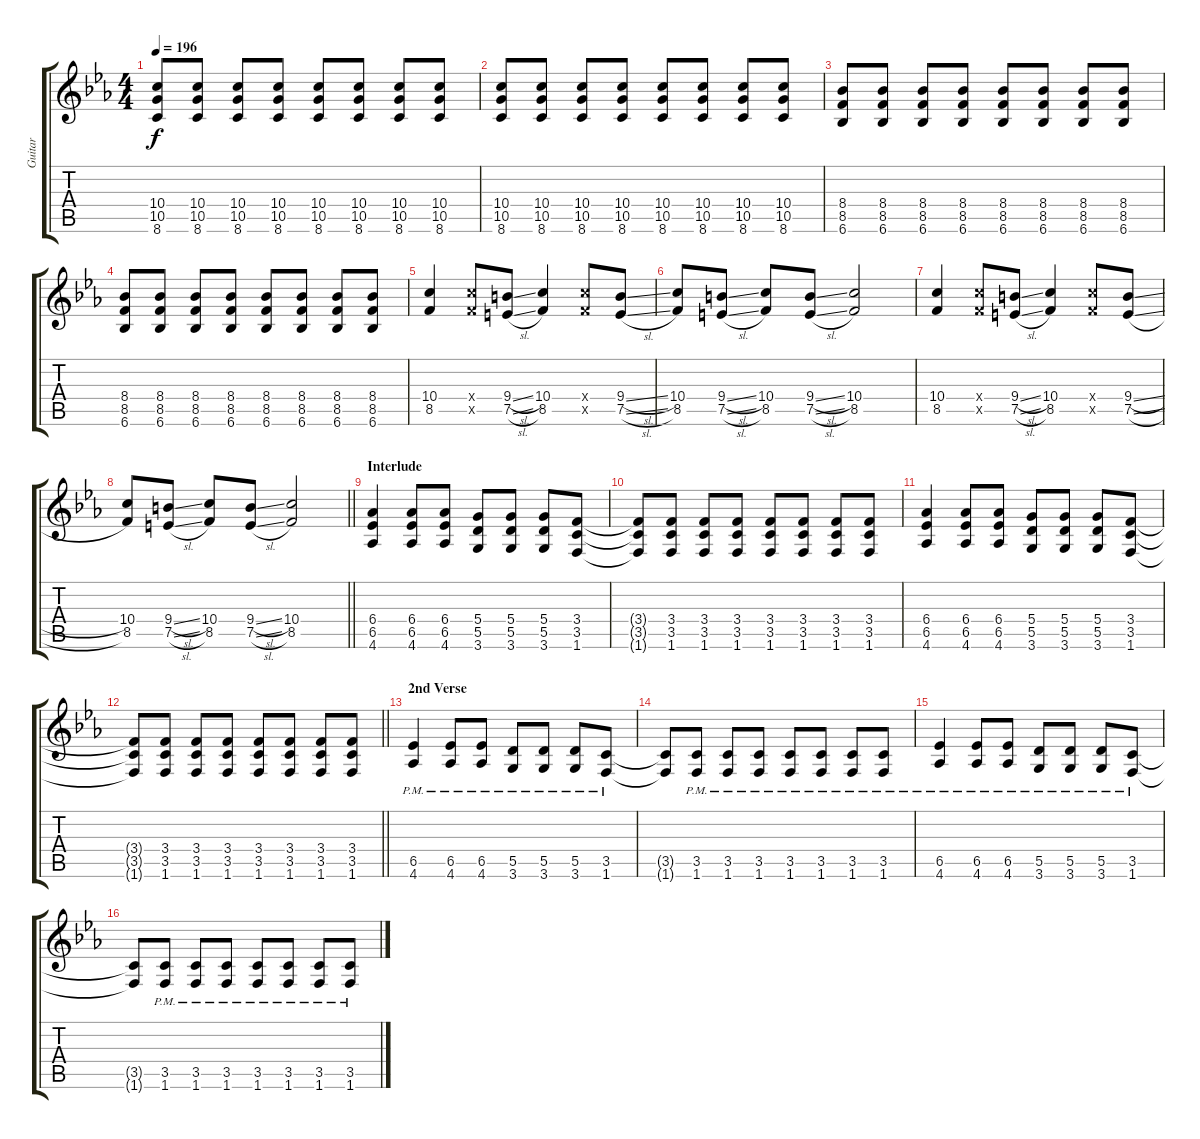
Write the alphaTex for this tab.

\track ("Guitar" "Guitar") {instrument overdrivenguitar}
\staff {score tabs}
\tuning (E4 B3 G3 D3 A2 E2) {hide}
\ts (4 4)
\tempo 196
\clef g2
\ks eb
(10.4 10.5 8.6).8{dy f} (10.4 10.5 8.6).8 (10.4 10.5 8.6).8 (10.4 10.5 8.6).8 (10.4 10.5 8.6).8 (10.4 10.5 8.6).8 (10.4 10.5 8.6).8 (10.4 10.5 8.6).8 |
(10.4 10.5 8.6).8 (10.4 10.5 8.6).8 (10.4 10.5 8.6).8 (10.4 10.5 8.6).8 (10.4 10.5 8.6).8 (10.4 10.5 8.6).8 (10.4 10.5 8.6).8 (10.4 10.5 8.6).8 |
(8.4 8.5 6.6).8 (8.4 8.5 6.6).8 (8.4 8.5 6.6).8 (8.4 8.5 6.6).8 (8.4 8.5 6.6).8 (8.4 8.5 6.6).8 (8.4 8.5 6.6).8 (8.4 8.5 6.6).8 |
(8.4 8.5 6.6).8 (8.4 8.5 6.6).8 (8.4 8.5 6.6).8 (8.4 8.5 6.6).8 (8.4 8.5 6.6).8 (8.4 8.5 6.6).8 (8.4 8.5 6.6).8 (8.4 8.5 6.6).8 |
(10.4 8.5).4 (10.4{x} 8.5{x}).8 (9.4{sl} 7.5{sl}).8 (10.4 8.5).4 (10.4{x} 8.5{x}).8 (9.4{sl} 7.5{sl}).8 |
(10.4 8.5).8 (9.4{sl} 7.5{sl}).8 (10.4 8.5).8 (9.4{sl} 7.5{sl}).8 (10.4 8.5).2 |
(10.4 8.5).4 (10.4{x} 8.5{x}).8 (9.4{sl} 7.5{sl}).8 (10.4 8.5).4 (10.4{x} 8.5{x}).8 (9.4{sl} 7.5{sl}).8 |
\barLineRight lightlight
(10.4 8.5).8 (9.4{sl} 7.5{sl}).8 (10.4 8.5).8 (9.4{sl} 7.5{sl}).8 (10.4 8.5).2 |
\section ("" "Interlude")
(6.4 6.5 4.6).4 (6.4 6.5 4.6).8 (6.4 6.5 4.6).8 (5.4 5.5 3.6).8 (5.4 5.5 3.6).8 (5.4 5.5 3.6).8 (3.4 3.5 1.6).8 |
(3.4{t} 3.5{t} 1.6{t}).8 (3.4 3.5 1.6).8 (3.4 3.5 1.6).8 (3.4 3.5 1.6).8 (3.4 3.5 1.6).8 (3.4 3.5 1.6).8 (3.4 3.5 1.6).8 (3.4 3.5 1.6).8 |
(6.4 6.5 4.6).4 (6.4 6.5 4.6).8 (6.4 6.5 4.6).8 (5.4 5.5 3.6).8 (5.4 5.5 3.6).8 (5.4 5.5 3.6).8 (3.4 3.5 1.6).8 |
\barLineRight lightlight
(3.4{t} 3.5{t} 1.6{t}).8 (3.4 3.5 1.6).8 (3.4 3.5 1.6).8 (3.4 3.5 1.6).8 (3.4 3.5 1.6).8 (3.4 3.5 1.6).8 (3.4 3.5 1.6).8 (3.4 3.5 1.6).8 |
\section ("" "2nd Verse")
(6.5{pm} 4.6{pm}).4 (6.5{pm} 4.6{pm}).8 (6.5{pm} 4.6{pm}).8 (5.5{pm} 3.6{pm}).8 (5.5{pm} 3.6{pm}).8 (5.5{pm} 3.6{pm}).8 (3.5{pm} 1.6{pm}).8 |
(3.5{t} 1.6{t}).8 (3.5{pm} 1.6{pm}).8 (3.5{pm} 1.6{pm}).8 (3.5{pm} 1.6{pm}).8 (3.5{pm} 1.6{pm}).8 (3.5{pm} 1.6{pm}).8 (3.5{pm} 1.6{pm}).8 (3.5{pm} 1.6{pm}).8 |
(6.5{pm} 4.6{pm}).4 (6.5{pm} 4.6{pm}).8 (6.5{pm} 4.6{pm}).8 (5.5{pm} 3.6{pm}).8 (5.5{pm} 3.6{pm}).8 (5.5{pm} 3.6{pm}).8 (3.5{pm} 1.6{pm}).8 |
(3.5{t} 1.6{t}).8 (3.5{pm} 1.6{pm}).8 (3.5{pm} 1.6{pm}).8 (3.5{pm} 1.6{pm}).8 (3.5{pm} 1.6{pm}).8 (3.5{pm} 1.6{pm}).8 (3.5{pm} 1.6{pm}).8 (3.5{pm} 1.6{pm}).8
